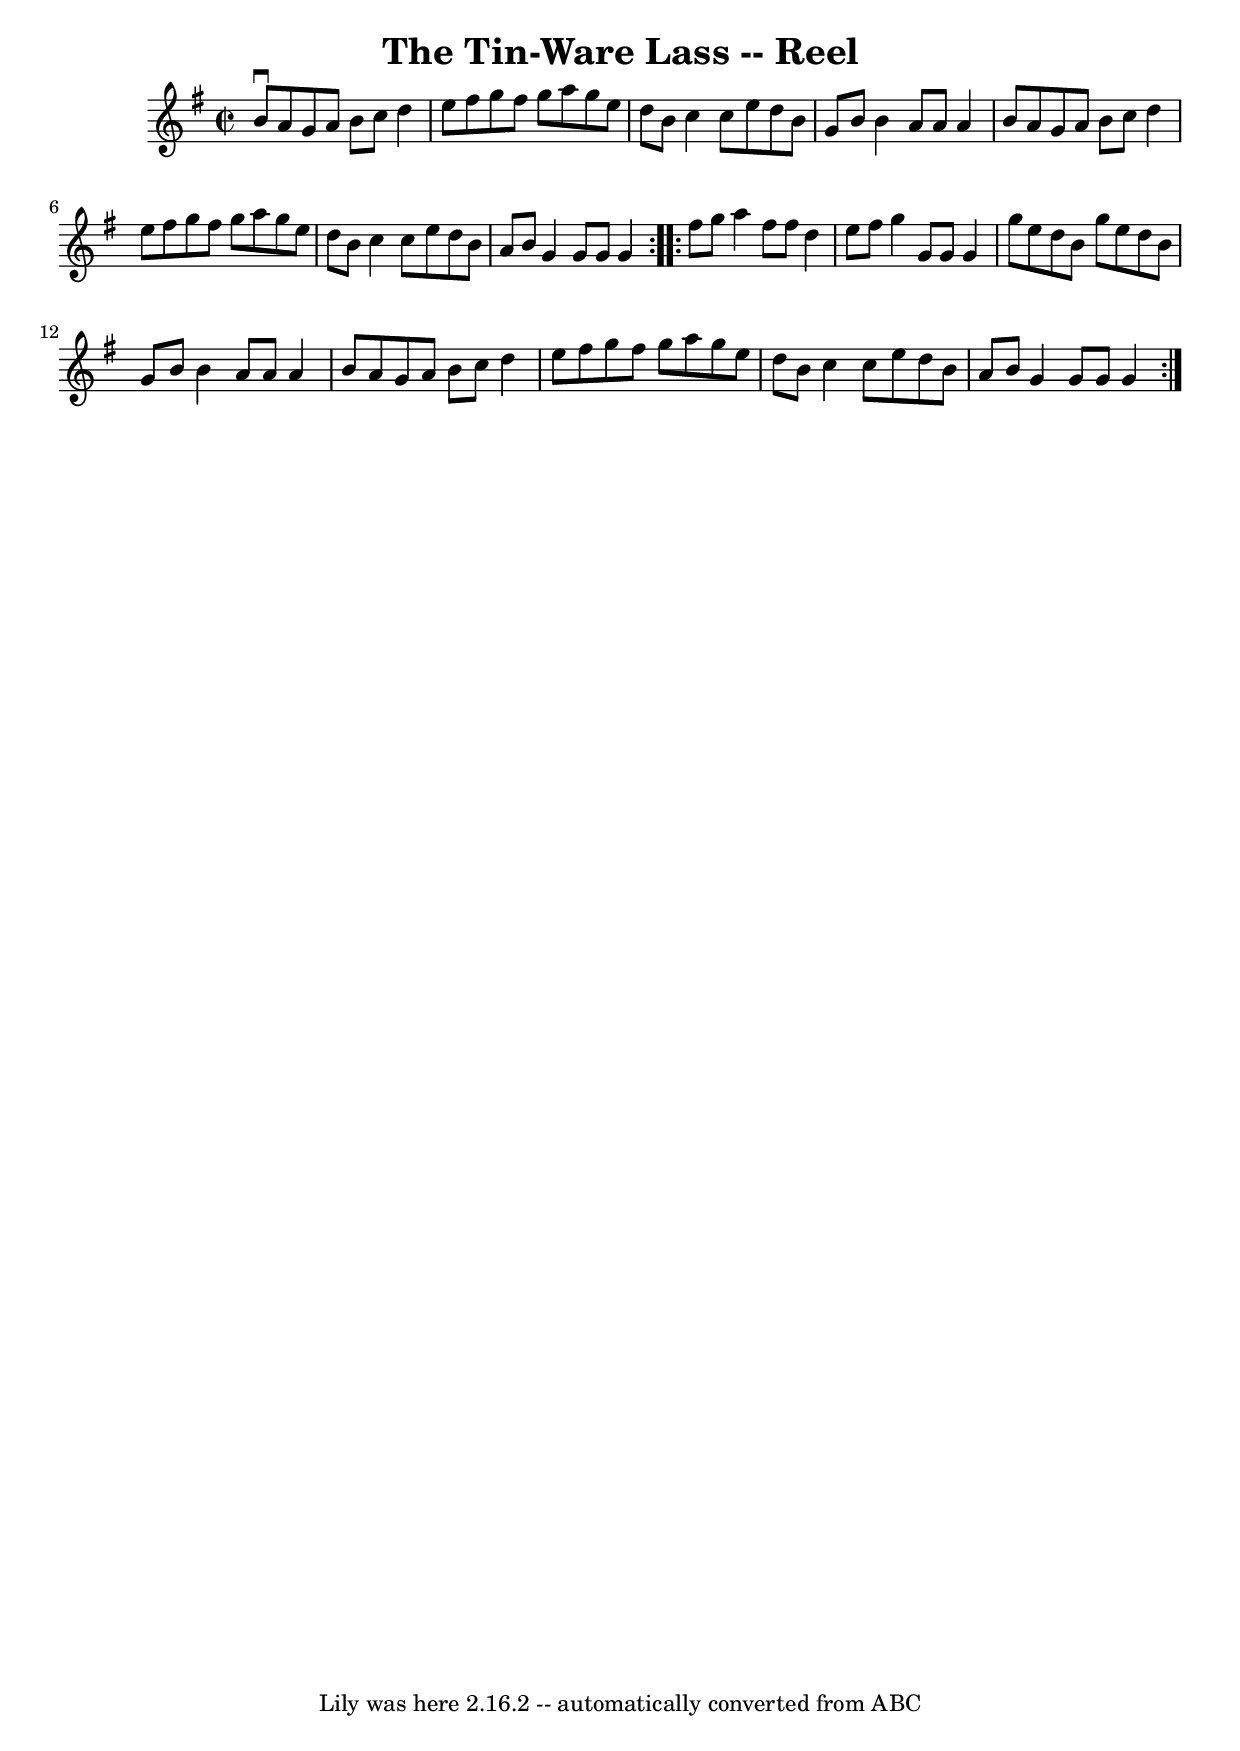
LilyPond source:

\version "2.16.2"
\include "Mammoth.ily"
\header {
  %% book = "Ryan's Mammoth Collection"
  crossRefNumber = "1"
  footnotes = ""
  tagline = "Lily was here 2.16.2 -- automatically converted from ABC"
  title = "The Tin-Ware Lass -- Reel"

}
voicedefault =  {



  \repeat volta 2 {

    \override Staff.TimeSignature #'style = #'C
    \time 2/2 
    \key g \major
    b'8^\downbow a'8  |
    g'8 a'8 b'8  
    c''8 d''4 e''8 fis''8    |
    g''8 fis''8 g''8 a''8   
    g''8 e''8 d''8 b'8    |
    c''4 c''8 e''8 d''8 b'8  
    g'8 b'8    |
    b'4 a'8 a'8 a'4 b'8 a'8    |
    
    g'8 a'8 b'8 c''8 d''4 e''8 fis''8    |
    g''8    
    fis''8 g''8 a''8 g''8 e''8 d''8 b'8    |
    c''4    
    c''8 e''8 d''8 b'8 a'8 b'8    |
    g'4 g'8 g'8    
    g'4    
  } 
  \repeat volta 2 {
    fis''8 g''8  |
    a''4 fis''8    
    fis''8 d''4 e''8 fis''8    |
    g''4 g'8 g'8 g'4    
    g''8 e''8    |
    d''8 b'8 g''8 e''8 d''8 b'8 g'8    
    b'8    |
    b'4 a'8 a'8 a'4 b'8 a'8    |
    g'8    
    a'8 b'8 c''8 d''4 e''8 fis''8    |
    g''8 fis''8    
    g''8 a''8 g''8 e''8 d''8 b'8    |
    c''4 c''8 e''8  
    d''8 b'8 a'8 b'8    |
    g'4 g'8 g'8 g'4    
  }   

}

\score{
  <<

    \context Staff="default"
    {
      \voicedefault 
      
    }

  >>
  \layout {
    
  }
  \midi {
  }

}
